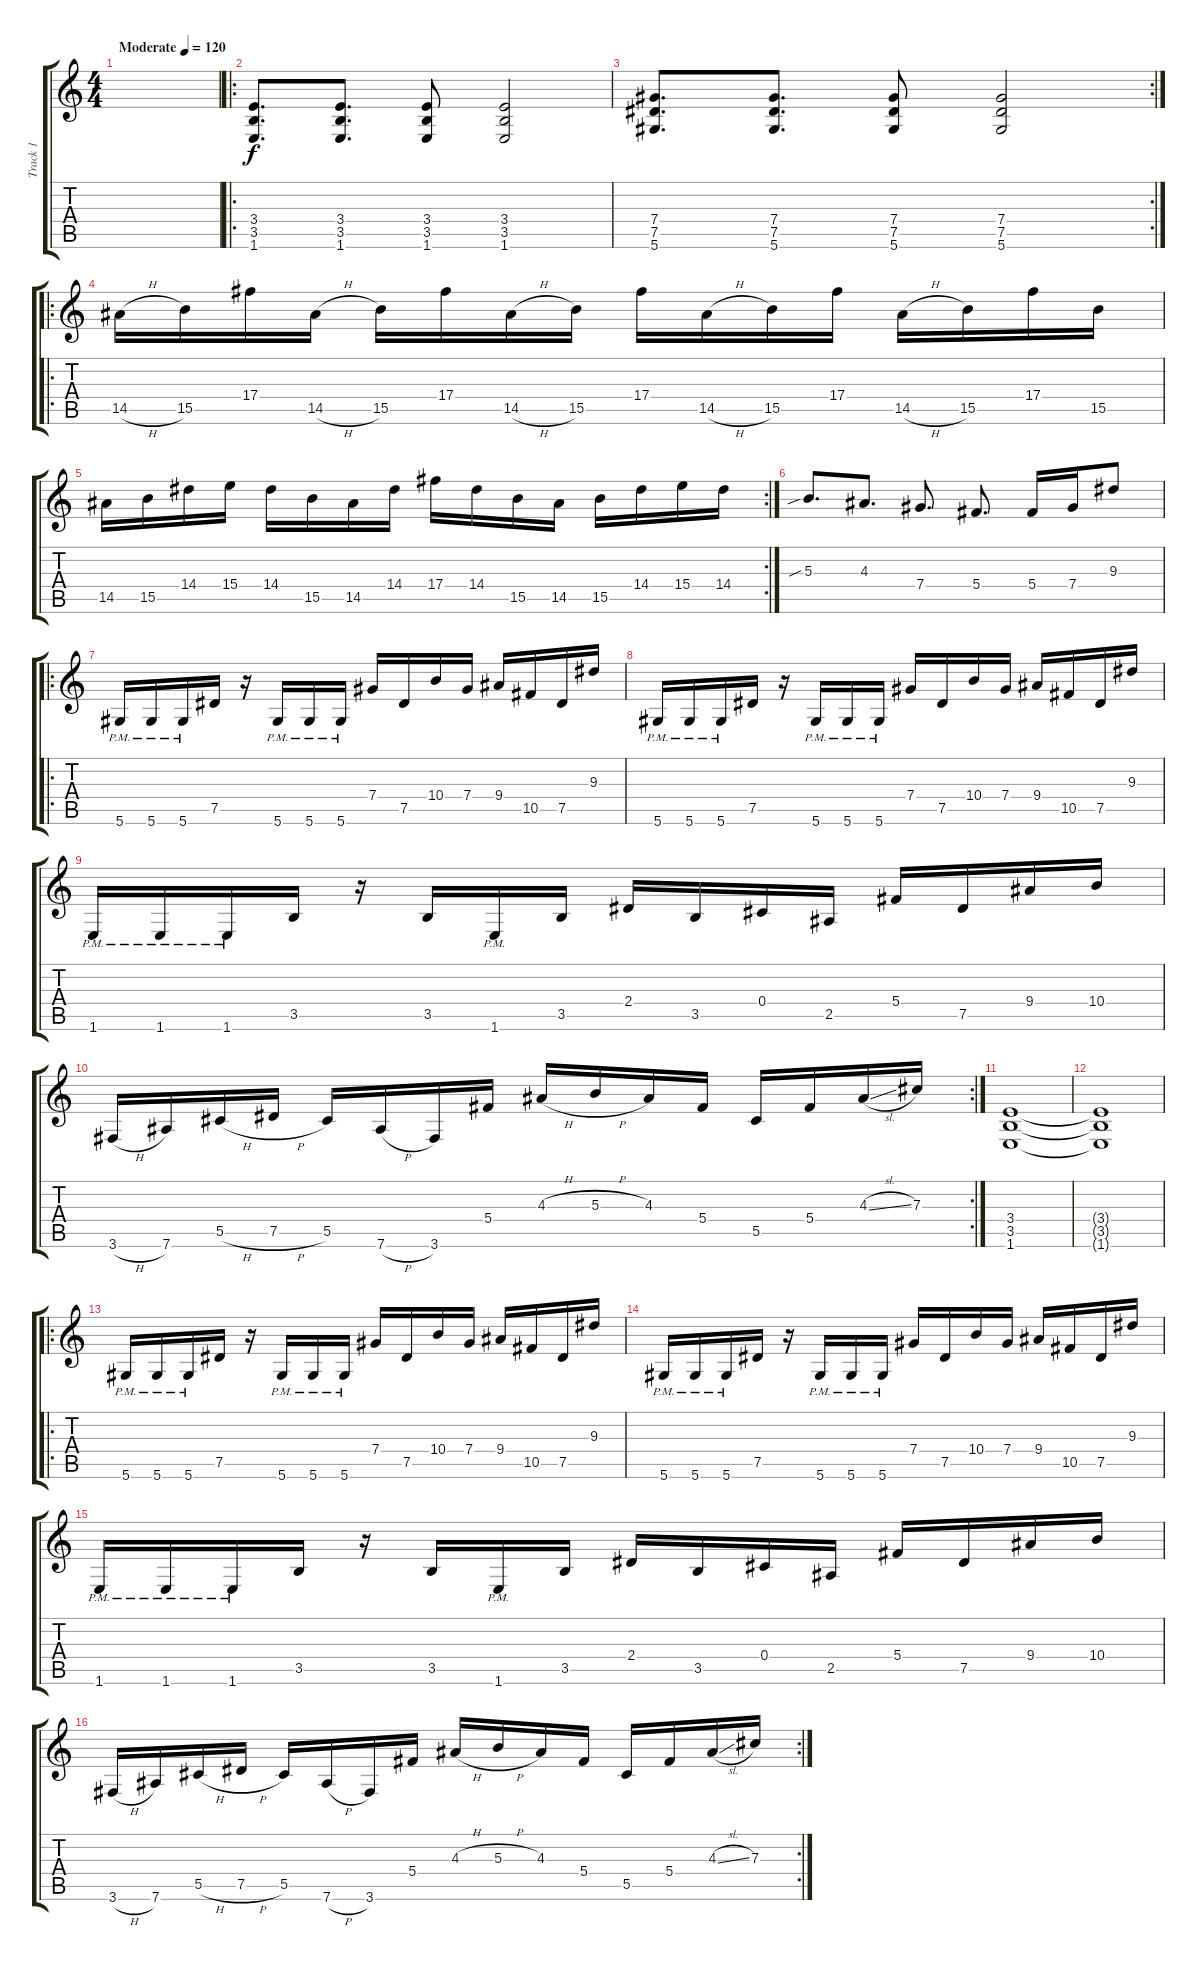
\track ("Track 1" "Track 1") {instrument distortionguitar}
\staff {score tabs}
\tuning (Eb4 Bb3 Gb3 Db3 Ab2 Eb2) {hide}
\ts (4 4)
\tempo (120 "Moderate")
\clef g2
\ks c
|
\ro
(3.4 3.5 1.6).8{d} (3.4 3.5 1.6).8{d} (3.4 3.5 1.6).8 (3.4 3.5 1.6).2 |
\rc 2
(7.4 7.5 5.6).8{d} (7.4 7.5 5.6).8{d} (7.4 7.5 5.6).8 (7.4 7.5 5.6).2 |
\ro
14.5{h}.16 15.5.16 17.4.16 14.5{h}.16 15.5.16 17.4.16 14.5{h}.16 15.5.16 17.4.16 14.5{h}.16 15.5.16 17.4.16 14.5{h}.16 15.5.16 17.4.16 15.5.16 |
\rc 2
14.5.16 15.5.16 14.4.16 15.4.16 14.4.16 15.5.16 14.5.16 14.4.16 17.4.16 14.4.16 15.5.16 14.5.16 15.5.16 14.4.16 15.4.16 14.4.16 |
5.3{sib}.8{d} 4.3.8{d} 7.4.8{d} 5.4.8{d} 5.4.16 7.4.16 9.3.8 |
\ro
5.6{pm}.16 5.6{pm}.16 5.6{pm}.16 7.5.16 r.16 5.6{pm}.16 5.6{pm}.16 5.6{pm}.16 7.4.16 7.5.16 10.4.16 7.4.16 9.4.16 10.5.16 7.5.16 9.3.16 |
5.6{pm}.16 5.6{pm}.16 5.6{pm}.16 7.5.16 r.16 5.6{pm}.16 5.6{pm}.16 5.6{pm}.16 7.4.16 7.5.16 10.4.16 7.4.16 9.4.16 10.5.16 7.5.16 9.3.16 |
1.6{pm}.16 1.6{pm}.16 1.6{pm}.16 3.5.16 r.16 3.5.16 1.6{pm}.16 3.5.16 2.4.16 3.5.16 0.4.16 2.5.16 5.4.16 7.5.16 9.4.16 10.4.16 |
\rc 2
3.6{h}.16 7.6.16 5.5{h}.16 7.5{h}.16 5.5.16 7.6{h}.16 3.6.16 5.4.16 4.3{h}.16 5.3{h}.16 4.3.16 5.4.16 5.5.16 5.4.16 4.3{sl}.16 7.3.16 |
(3.4 3.5 1.6).1 |
(3.4{t} 3.5{t} 1.6{t}).1 |
\ro
5.6{pm}.16 5.6{pm}.16 5.6{pm}.16 7.5.16 r.16 5.6{pm}.16 5.6{pm}.16 5.6{pm}.16 7.4.16 7.5.16 10.4.16 7.4.16 9.4.16 10.5.16 7.5.16 9.3.16 |
5.6{pm}.16 5.6{pm}.16 5.6{pm}.16 7.5.16 r.16 5.6{pm}.16 5.6{pm}.16 5.6{pm}.16 7.4.16 7.5.16 10.4.16 7.4.16 9.4.16 10.5.16 7.5.16 9.3.16 |
1.6{pm}.16 1.6{pm}.16 1.6{pm}.16 3.5.16 r.16 3.5.16 1.6{pm}.16 3.5.16 2.4.16 3.5.16 0.4.16 2.5.16 5.4.16 7.5.16 9.4.16 10.4.16 |
\rc 2
3.6{h}.16 7.6.16 5.5{h}.16 7.5{h}.16 5.5.16 7.6{h}.16 3.6.16 5.4.16 4.3{h}.16 5.3{h}.16 4.3.16 5.4.16 5.5.16 5.4.16 4.3{sl}.16 7.3.16
